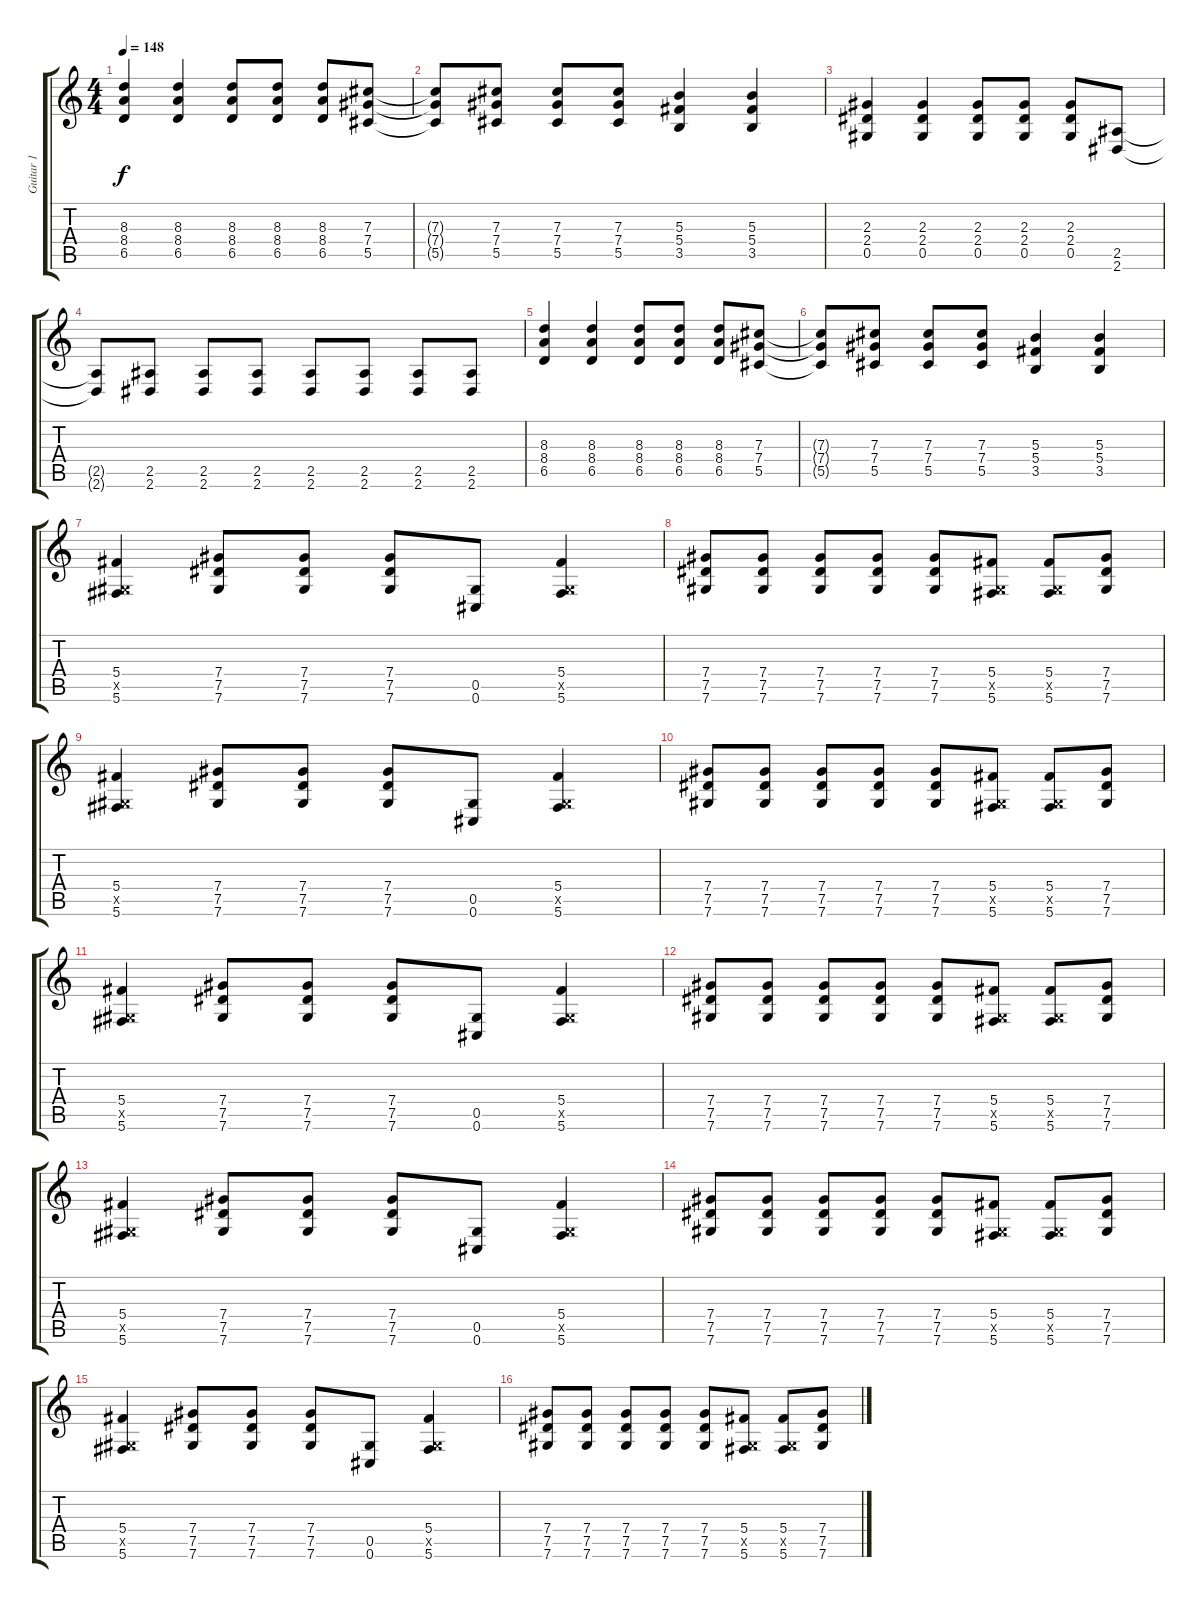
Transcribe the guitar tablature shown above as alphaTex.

\track ("Guitar 1" "Guitar 1") {instrument distortionguitar}
\staff {score tabs}
\tuning (Eb4 Bb3 Gb3 Db3 Ab2 Db2) {hide}
\ts (4 4)
\tempo 148
\clef g2
\ks c
(8.3 8.4 6.5).4{dy f} (8.3 8.4 6.5).4 (8.3 8.4 6.5).8 (8.3 8.4 6.5).8 (8.3 8.4 6.5).8 (7.3 7.4 5.5).8 |
(7.3{t} 7.4{t} 5.5{t}).8 (7.3 7.4 5.5).8 (7.3 7.4 5.5).8 (7.3 7.4 5.5).8 (5.3 5.4 3.5).4 (5.3 5.4 3.5).4 |
(2.3 2.4 0.5).4 (2.3 2.4 0.5).4 (2.3 2.4 0.5).8 (2.3 2.4 0.5).8 (2.3 2.4 0.5).8 (2.5 2.6).8 |
(2.5{t} 2.6{t}).8 (2.5 2.6).8 (2.5 2.6).8 (2.5 2.6).8 (2.5 2.6).8 (2.5 2.6).8 (2.5 2.6).8 (2.5 2.6).8 |
(8.3 8.4 6.5).4 (8.3 8.4 6.5).4 (8.3 8.4 6.5).8 (8.3 8.4 6.5).8 (8.3 8.4 6.5).8 (7.3 7.4 5.5).8 |
(7.3{t} 7.4{t} 5.5{t}).8 (7.3 7.4 5.5).8 (7.3 7.4 5.5).8 (7.3 7.4 5.5).8 (5.3 5.4 3.5).4 (5.3 5.4 3.5).4 |
(5.4 0.5{x} 5.6).4 (7.4 7.5 7.6).8 (7.4 7.5 7.6).8 (7.4 7.5 7.6).8 (0.5 0.6).8 (5.4 0.5{x} 5.6).4 |
(7.4 7.5 7.6).8 (7.4 7.5 7.6).8 (7.4 7.5 7.6).8 (7.4 7.5 7.6).8 (7.4 7.5 7.6).8 (5.4 0.5{x} 5.6).8 (5.4 0.5{x} 5.6).8 (7.4 7.5 7.6).8 |
(5.4 0.5{x} 5.6).4 (7.4 7.5 7.6).8 (7.4 7.5 7.6).8 (7.4 7.5 7.6).8 (0.5 0.6).8 (5.4 0.5{x} 5.6).4 |
(7.4 7.5 7.6).8 (7.4 7.5 7.6).8 (7.4 7.5 7.6).8 (7.4 7.5 7.6).8 (7.4 7.5 7.6).8 (5.4 0.5{x} 5.6).8 (5.4 0.5{x} 5.6).8 (7.4 7.5 7.6).8 |
(5.4 0.5{x} 5.6).4 (7.4 7.5 7.6).8 (7.4 7.5 7.6).8 (7.4 7.5 7.6).8 (0.5 0.6).8 (5.4 0.5{x} 5.6).4 |
(7.4 7.5 7.6).8 (7.4 7.5 7.6).8 (7.4 7.5 7.6).8 (7.4 7.5 7.6).8 (7.4 7.5 7.6).8 (5.4 0.5{x} 5.6).8 (5.4 0.5{x} 5.6).8 (7.4 7.5 7.6).8 |
(5.4 0.5{x} 5.6).4 (7.4 7.5 7.6).8 (7.4 7.5 7.6).8 (7.4 7.5 7.6).8 (0.5 0.6).8 (5.4 0.5{x} 5.6).4 |
(7.4 7.5 7.6).8 (7.4 7.5 7.6).8 (7.4 7.5 7.6).8 (7.4 7.5 7.6).8 (7.4 7.5 7.6).8 (5.4 0.5{x} 5.6).8 (5.4 0.5{x} 5.6).8 (7.4 7.5 7.6).8 |
(5.4 0.5{x} 5.6).4 (7.4 7.5 7.6).8 (7.4 7.5 7.6).8 (7.4 7.5 7.6).8 (0.5 0.6).8 (5.4 0.5{x} 5.6).4 |
(7.4 7.5 7.6).8 (7.4 7.5 7.6).8 (7.4 7.5 7.6).8 (7.4 7.5 7.6).8 (7.4 7.5 7.6).8 (5.4 0.5{x} 5.6).8 (5.4 0.5{x} 5.6).8 (7.4 7.5 7.6).8
